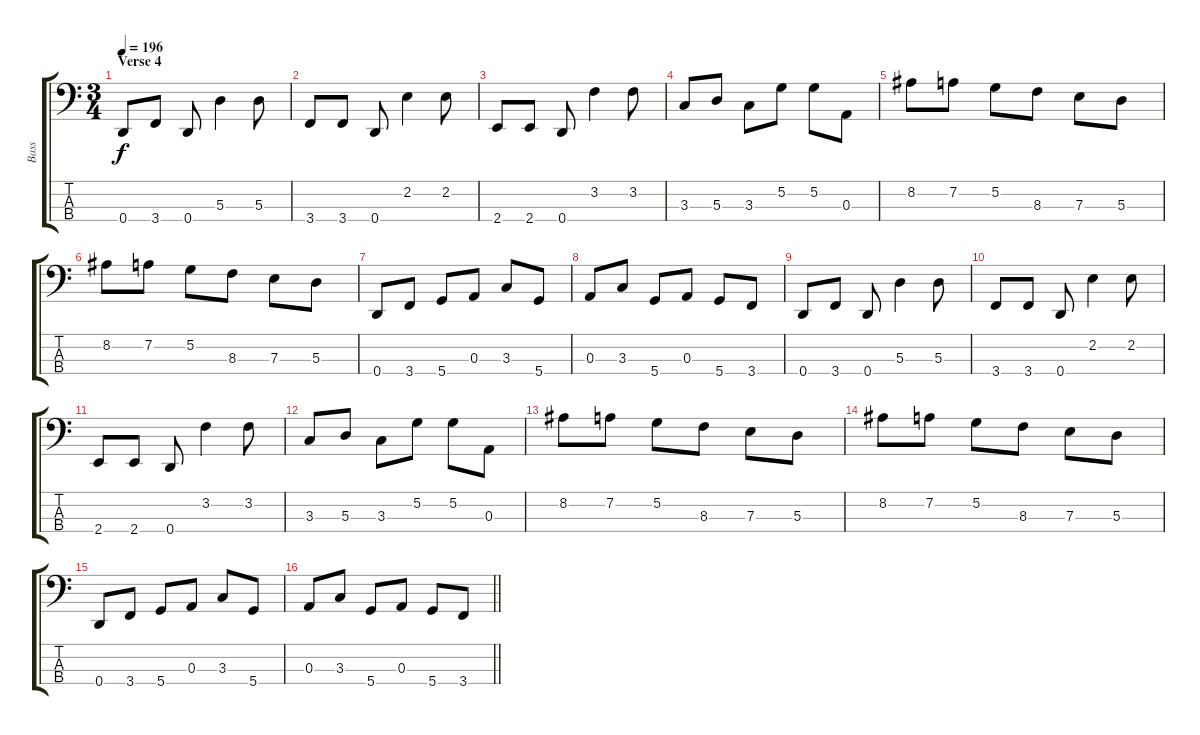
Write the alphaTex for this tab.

\track ("Bass" "Bass") {instrument electricbassfinger}
\staff {score tabs}
\tuning (G2 D2 A1 D1) {hide}
\ts (3 4)
\section ("" "Verse 4")
\tempo 196
\clef f4
\ks c
0.4.8{dy f} 3.4.8 0.4.8 5.3.4 5.3.8 |
3.4.8 3.4.8 0.4.8 2.2.4 2.2.8 |
2.4.8 2.4.8 0.4.8 3.2.4 3.2.8 |
3.3.8 5.3.8 3.3.8 5.2.8 5.2.8 0.3.8 |
8.2.8 7.2.8 5.2.8 8.3.8 7.3.8 5.3.8 |
8.2.8 7.2.8 5.2.8 8.3.8 7.3.8 5.3.8 |
0.4.8 3.4.8 5.4.8 0.3.8 3.3.8 5.4.8 |
0.3.8 3.3.8 5.4.8 0.3.8 5.4.8 3.4.8 |
0.4.8 3.4.8 0.4.8 5.3.4 5.3.8 |
3.4.8 3.4.8 0.4.8 2.2.4 2.2.8 |
2.4.8 2.4.8 0.4.8 3.2.4 3.2.8 |
3.3.8 5.3.8 3.3.8 5.2.8 5.2.8 0.3.8 |
8.2.8 7.2.8 5.2.8 8.3.8 7.3.8 5.3.8 |
8.2.8 7.2.8 5.2.8 8.3.8 7.3.8 5.3.8 |
0.4.8 3.4.8 5.4.8 0.3.8 3.3.8 5.4.8 |
\barLineRight lightlight
0.3.8 3.3.8 5.4.8 0.3.8 5.4.8 3.4.8
